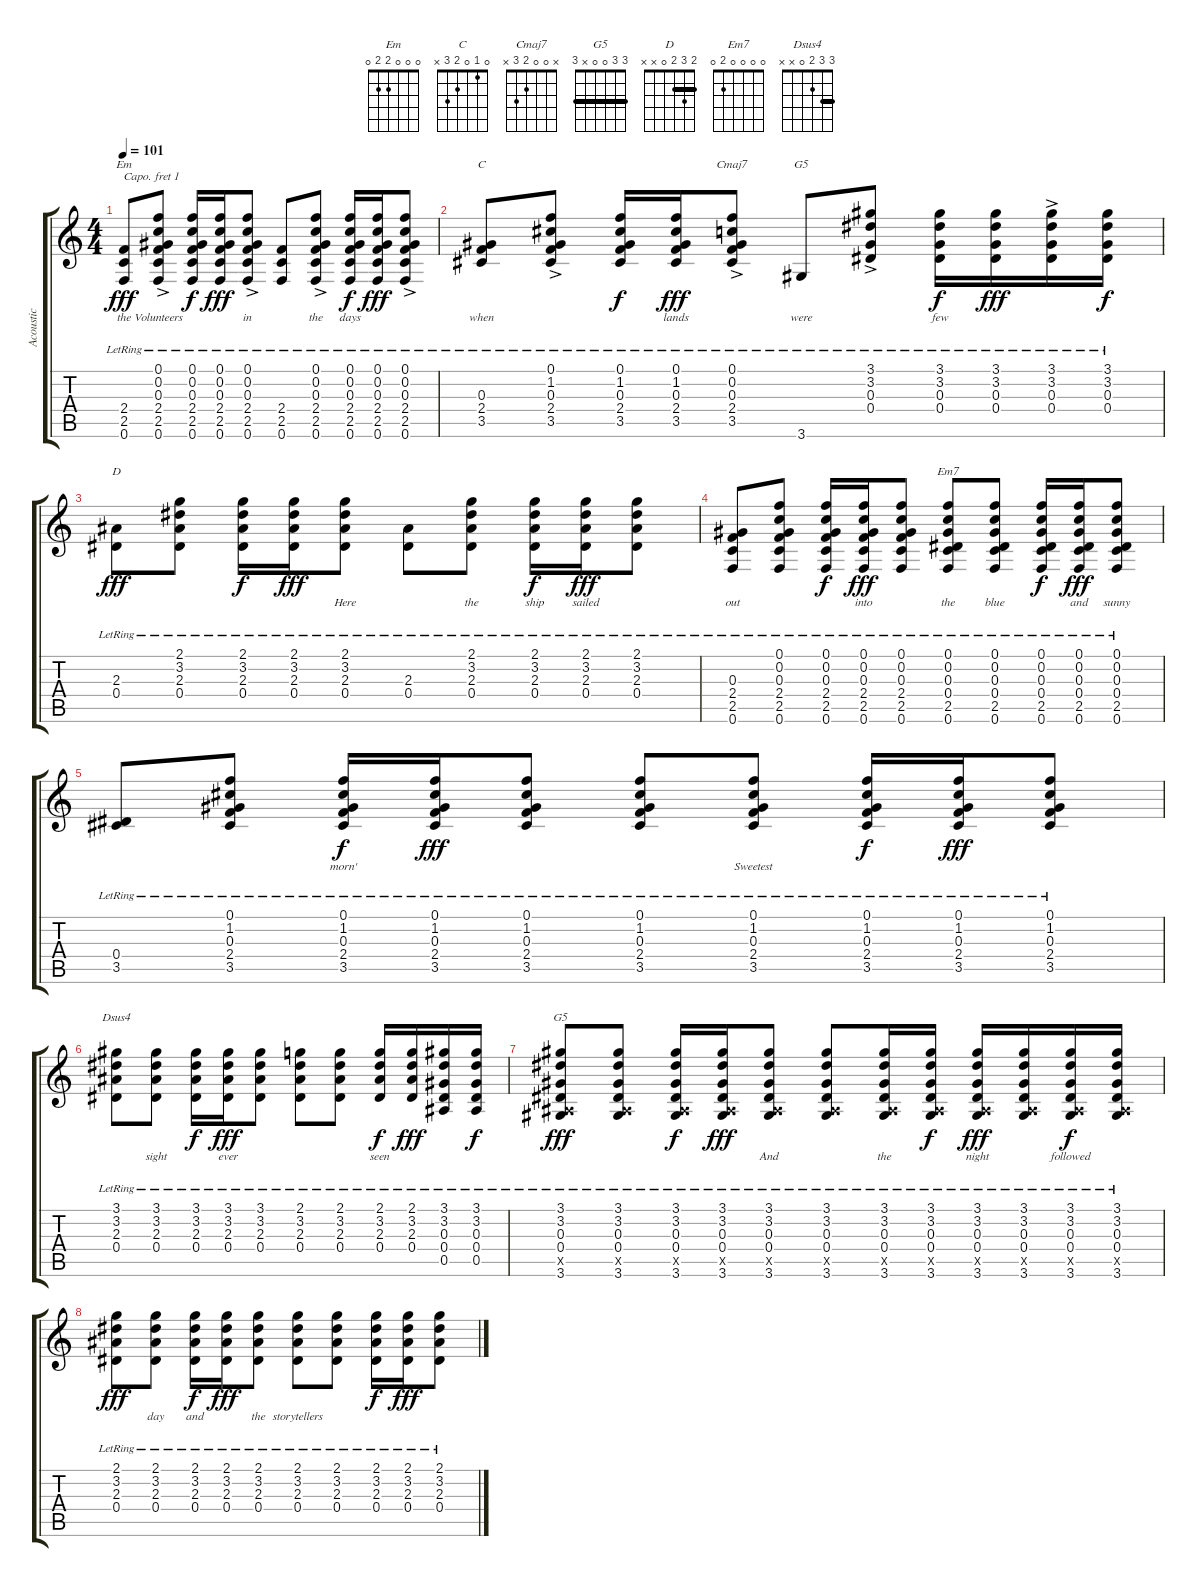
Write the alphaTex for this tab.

\track ("Acoustic" "Acoustic") {instrument acousticguitarsteel}
\staff {score tabs}
\capo 1
\tuning (E4 B3 G3 D3 A2 E2) {hide}
\chord ("Em" 0 0 0 2 2 0)
\chord ("C" 0 1 0 2 3 x)
\chord ("Cmaj7" x 0 0 2 3 x)
\chord ("G5" 3 0 0 0 x 3)
\chord ("D" 2 3 2 0 x x) {barre 2}
\chord ("Em7" 0 0 0 0 2 0)
\chord ("Dsus4" 3 3 2 0 x x) {barre 3}
\chord ("G5" 3 3 0 0 x 3) {barre 3}
\ts (4 4)
\tempo 101
\clef g2
\ks c
(2.4{lr} 2.5{lr} 0.6{lr}).8{ch "Em" lyrics (0 "the") lyrics (1 "") lyrics (2 "") lyrics (3 "") lyrics (4 "") dy fff} (0.1{ac lr} 0.2{ac lr} 0.3{ac lr} 2.4{ac lr} 2.5{ac lr} 0.6{ac lr}).8{lyrics (0 "Volunteers") lyrics (1 "") lyrics (2 "") lyrics (3 "") lyrics (4 "")} (0.1{lr} 0.2{lr} 0.3{lr} 2.4{lr} 2.5{lr} 0.6{lr}).16{lyrics (0 "") lyrics (1 "") lyrics (2 "") lyrics (3 "") lyrics (4 "") dy f} (0.1{lr} 0.2{lr} 0.3{lr} 2.4{lr} 2.5{lr} 0.6{lr}).16{lyrics (0 "") lyrics (1 "") lyrics (2 "") lyrics (3 "") lyrics (4 "") dy fff} (0.1{ac lr} 0.2{ac lr} 0.3{ac lr} 2.4{ac lr} 2.5{ac lr} 0.6{ac lr}).8{lyrics (0 "in") lyrics (1 "") lyrics (2 "") lyrics (3 "") lyrics (4 "")} (2.4{lr} 2.5{lr} 0.6{lr}).8{lyrics (0 "") lyrics (1 "") lyrics (2 "") lyrics (3 "") lyrics (4 "")} (0.1{ac lr} 0.2{ac lr} 0.3{ac lr} 2.4{ac lr} 2.5{ac lr} 0.6{ac lr}).8{lyrics (0 "the") lyrics (1 "") lyrics (2 "") lyrics (3 "") lyrics (4 "")} (0.1{lr} 0.2{lr} 0.3{lr} 2.4{lr} 2.5{lr} 0.6{lr}).16{lyrics (0 "days") lyrics (1 "") lyrics (2 "") lyrics (3 "") lyrics (4 "") dy f} (0.1{lr} 0.2{lr} 0.3{lr} 2.4{lr} 2.5{lr} 0.6{lr}).16{lyrics (0 "") lyrics (1 "") lyrics (2 "") lyrics (3 "") lyrics (4 "") dy fff} (0.1{ac lr} 0.2{ac lr} 0.3{ac lr} 2.4{ac lr} 2.5{ac lr} 0.6{ac lr}).8{lyrics (0 "") lyrics (1 "") lyrics (2 "") lyrics (3 "") lyrics (4 "")} |
(0.3{lr} 2.4{lr} 3.5{lr}).8{ch "C" lyrics (0 "when") lyrics (1 "") lyrics (2 "") lyrics (3 "") lyrics (4 "")} (0.1{ac lr} 1.2{ac lr} 0.3{ac lr} 2.4{ac lr} 3.5{ac lr}).8{lyrics (0 "") lyrics (1 "") lyrics (2 "") lyrics (3 "") lyrics (4 "")} (0.1{lr} 1.2{lr} 0.3{lr} 2.4{lr} 3.5{lr}).16{lyrics (0 "") lyrics (1 "") lyrics (2 "") lyrics (3 "") lyrics (4 "") dy f} (0.1{lr} 1.2{lr} 0.3{lr} 2.4{lr} 3.5{lr}).16{lyrics (0 "lands") lyrics (1 "") lyrics (2 "") lyrics (3 "") lyrics (4 "") dy fff} (0.1{ac lr} 0.2{ac lr} 0.3{ac lr} 2.4{ac lr} 3.5{ac lr}).8{ch "Cmaj7" lyrics (0 "") lyrics (1 "") lyrics (2 "") lyrics (3 "") lyrics (4 "")} 3.6{lr}.8{ch "G5" lyrics (0 "were") lyrics (1 "") lyrics (2 "") lyrics (3 "") lyrics (4 "")} (3.1{ac lr} 3.2{ac lr} 0.3{ac lr} 0.4{ac lr}).8{lyrics (0 "") lyrics (1 "") lyrics (2 "") lyrics (3 "") lyrics (4 "")} (3.1{lr} 3.2{lr} 0.3{lr} 0.4{lr}).16{lyrics (0 "few") lyrics (1 "") lyrics (2 "") lyrics (3 "") lyrics (4 "") dy f} (3.1{lr} 3.2{lr} 0.3{lr} 0.4{lr}).16{lyrics (0 "") lyrics (1 "") lyrics (2 "") lyrics (3 "") lyrics (4 "") dy fff} (3.1{ac lr} 3.2{ac lr} 0.3{ac lr} 0.4{ac lr}).16{lyrics (0 "") lyrics (1 "") lyrics (2 "") lyrics (3 "") lyrics (4 "")} (3.1{lr} 3.2{lr} 0.3{lr} 0.4{lr}).16{lyrics (0 "") lyrics (1 "") lyrics (2 "") lyrics (3 "") lyrics (4 "") dy f} |
(2.3{lr} 0.4{lr}).8{ch "D" lyrics (0 "") lyrics (1 "") lyrics (2 "") lyrics (3 "") lyrics (4 "") dy fff} (2.1{lr} 3.2{lr} 2.3{lr} 0.4{lr}).8{lyrics (0 "") lyrics (1 "") lyrics (2 "") lyrics (3 "") lyrics (4 "")} (2.1{lr} 3.2{lr} 2.3{lr} 0.4{lr}).16{lyrics (0 "") lyrics (1 "") lyrics (2 "") lyrics (3 "") lyrics (4 "") dy f} (2.1{lr} 3.2{lr} 2.3{lr} 0.4{lr}).16{lyrics (0 "") lyrics (1 "") lyrics (2 "") lyrics (3 "") lyrics (4 "") dy fff} (2.1{lr} 3.2{lr} 2.3{lr} 0.4{lr}).8{lyrics (0 "Here") lyrics (1 "") lyrics (2 "") lyrics (3 "") lyrics (4 "")} (2.3{lr} 0.4{lr}).8{lyrics (0 "") lyrics (1 "") lyrics (2 "") lyrics (3 "") lyrics (4 "")} (2.1{lr} 3.2{lr} 2.3{lr} 0.4{lr}).8{lyrics (0 "the") lyrics (1 "") lyrics (2 "") lyrics (3 "") lyrics (4 "")} (2.1{lr} 3.2{lr} 2.3{lr} 0.4{lr}).16{lyrics (0 "ship") lyrics (1 "") lyrics (2 "") lyrics (3 "") lyrics (4 "") dy f} (2.1{lr} 3.2{lr} 2.3{lr} 0.4{lr}).16{lyrics (0 "sailed") lyrics (1 "") lyrics (2 "") lyrics (3 "") lyrics (4 "") dy fff} (2.1{lr} 3.2{lr} 2.3{lr} 0.4{lr}).8{lyrics (0 "") lyrics (1 "") lyrics (2 "") lyrics (3 "") lyrics (4 "")} |
(0.3{lr} 2.4{lr} 2.5{lr} 0.6{lr}).8{lyrics (0 "out") lyrics (1 "") lyrics (2 "") lyrics (3 "") lyrics (4 "")} (0.1{lr} 0.2{lr} 0.3{lr} 2.4{lr} 2.5{lr} 0.6{lr}).8{lyrics (0 "") lyrics (1 "") lyrics (2 "") lyrics (3 "") lyrics (4 "")} (0.1{lr} 0.2{lr} 0.3{lr} 2.4{lr} 2.5{lr} 0.6{lr}).16{lyrics (0 "") lyrics (1 "") lyrics (2 "") lyrics (3 "") lyrics (4 "") dy f} (0.1{lr} 0.2{lr} 0.3{lr} 2.4{lr} 2.5{lr} 0.6{lr}).16{lyrics (0 "into") lyrics (1 "") lyrics (2 "") lyrics (3 "") lyrics (4 "") dy fff} (0.1{lr} 0.2{lr} 0.3{lr} 2.4{lr} 2.5{lr} 0.6{lr}).8{lyrics (0 "") lyrics (1 "") lyrics (2 "") lyrics (3 "") lyrics (4 "")} (0.1{lr} 0.2{lr} 0.3{lr} 0.4{lr} 2.5{lr} 0.6{lr}).8{ch "Em7" lyrics (0 "the") lyrics (1 "") lyrics (2 "") lyrics (3 "") lyrics (4 "")} (0.1{lr} 0.2{lr} 0.3{lr} 0.4{lr} 2.5{lr} 0.6{lr}).8{lyrics (0 "blue") lyrics (1 "") lyrics (2 "") lyrics (3 "") lyrics (4 "")} (0.1{lr} 0.2{lr} 0.3{lr} 0.4{lr} 2.5{lr} 0.6{lr}).16{lyrics (0 "") lyrics (1 "") lyrics (2 "") lyrics (3 "") lyrics (4 "") dy f} (0.1{lr} 0.2{lr} 0.3{lr} 0.4{lr} 2.5{lr} 0.6{lr}).16{lyrics (0 "and") lyrics (1 "") lyrics (2 "") lyrics (3 "") lyrics (4 "") dy fff} (0.1{lr} 0.2{lr} 0.3{lr} 0.4{lr} 2.5{lr} 0.6{lr}).8{lyrics (0 "sunny") lyrics (1 "") lyrics (2 "") lyrics (3 "") lyrics (4 "")} |
(0.4{lr} 3.5{lr}).8{lyrics (0 "") lyrics (1 "") lyrics (2 "") lyrics (3 "") lyrics (4 "")} (0.1{lr} 1.2{lr} 0.3{lr} 2.4{lr} 3.5{lr}).8{lyrics (0 "") lyrics (1 "") lyrics (2 "") lyrics (3 "") lyrics (4 "")} (0.1{lr} 1.2{lr} 0.3{lr} 2.4{lr} 3.5{lr}).16{lyrics (0 "morn'") lyrics (1 "") lyrics (2 "") lyrics (3 "") lyrics (4 "") dy f} (0.1{lr} 1.2{lr} 0.3{lr} 2.4{lr} 3.5{lr}).16{lyrics (0 "") lyrics (1 "") lyrics (2 "") lyrics (3 "") lyrics (4 "") dy fff} (0.1{lr} 1.2{lr} 0.3{lr} 2.4{lr} 3.5{lr}).8{lyrics (0 "") lyrics (1 "") lyrics (2 "") lyrics (3 "") lyrics (4 "")} (0.1{lr} 1.2{lr} 0.3{lr} 2.4{lr} 3.5{lr}).8{lyrics (0 "") lyrics (1 "") lyrics (2 "") lyrics (3 "") lyrics (4 "")} (0.1{lr} 1.2{lr} 0.3{lr} 2.4{lr} 3.5{lr}).8{lyrics (0 "Sweetest") lyrics (1 "") lyrics (2 "") lyrics (3 "") lyrics (4 "")} (0.1{lr} 1.2{lr} 0.3{lr} 2.4{lr} 3.5{lr}).16{lyrics (0 "") lyrics (1 "") lyrics (2 "") lyrics (3 "") lyrics (4 "") dy f} (0.1{lr} 1.2{lr} 0.3{lr} 2.4{lr} 3.5{lr}).16{lyrics (0 "") lyrics (1 "") lyrics (2 "") lyrics (3 "") lyrics (4 "") dy fff} (0.1{lr} 1.2{lr} 0.3{lr} 2.4{lr} 3.5{lr}).8{lyrics (0 "") lyrics (1 "") lyrics (2 "") lyrics (3 "") lyrics (4 "")} |
(3.1{lr} 3.2{lr} 2.3{lr} 0.4{lr}).8{ch "Dsus4" lyrics (0 "") lyrics (1 "") lyrics (2 "") lyrics (3 "") lyrics (4 "")} (3.1{lr} 3.2{lr} 2.3{lr} 0.4{lr}).8{lyrics (0 "sight") lyrics (1 "") lyrics (2 "") lyrics (3 "") lyrics (4 "")} (3.1{lr} 3.2{lr} 2.3{lr} 0.4{lr}).16{lyrics (0 "") lyrics (1 "") lyrics (2 "") lyrics (3 "") lyrics (4 "") dy f} (3.1{lr} 3.2{lr} 2.3{lr} 0.4{lr}).16{lyrics (0 "ever") lyrics (1 "") lyrics (2 "") lyrics (3 "") lyrics (4 "") dy fff} (3.1{lr} 3.2{lr} 2.3{lr} 0.4{lr}).8{lyrics (0 "") lyrics (1 "") lyrics (2 "") lyrics (3 "") lyrics (4 "")} (2.1{lr} 3.2{lr} 2.3{lr} 0.4{lr}).8{lyrics (0 "") lyrics (1 "") lyrics (2 "") lyrics (3 "") lyrics (4 "")} (2.1{lr} 3.2{lr} 2.3{lr} 0.4{lr}).8{lyrics (0 "") lyrics (1 "") lyrics (2 "") lyrics (3 "") lyrics (4 "")} (2.1{lr} 3.2{lr} 2.3{lr} 0.4{lr}).16{lyrics (0 "seen") lyrics (1 "") lyrics (2 "") lyrics (3 "") lyrics (4 "") dy f} (2.1{lr} 3.2{lr} 2.3{lr} 0.4{lr}).16{lyrics (0 "") lyrics (1 "") lyrics (2 "") lyrics (3 "") lyrics (4 "") dy fff} (3.1{lr} 3.2{lr} 0.3{lr} 0.4{lr} 0.5{lr}).16{lyrics (0 "") lyrics (1 "") lyrics (2 "") lyrics (3 "") lyrics (4 "")} (3.1{lr} 3.2{lr} 0.3{lr} 0.4{lr} 0.5{lr}).16{lyrics (0 "") lyrics (1 "") lyrics (2 "") lyrics (3 "") lyrics (4 "") dy f} |
(3.1{lr} 3.2{lr} 0.3{lr} 0.4{lr} 0.5{x} 3.6{lr}).8{ch "G5" lyrics (0 "") lyrics (1 "") lyrics (2 "") lyrics (3 "") lyrics (4 "") dy fff} (3.1{lr} 3.2{lr} 0.3{lr} 0.4{lr} 0.5{x} 3.6{lr}).8{lyrics (0 "") lyrics (1 "") lyrics (2 "") lyrics (3 "") lyrics (4 "")} (3.1{lr} 3.2{lr} 0.3{lr} 0.4{lr} 0.5{x} 3.6{lr}).16{lyrics (0 "") lyrics (1 "") lyrics (2 "") lyrics (3 "") lyrics (4 "") dy f} (3.1{lr} 3.2{lr} 0.3{lr} 0.4{lr} 0.5{x} 3.6{lr}).16{lyrics (0 "") lyrics (1 "") lyrics (2 "") lyrics (3 "") lyrics (4 "") dy fff} (3.1{lr} 3.2{lr} 0.3{lr} 0.4{lr} 0.5{x} 3.6{lr}).8{lyrics (0 "And") lyrics (1 "") lyrics (2 "") lyrics (3 "") lyrics (4 "")} (3.1{lr} 3.2{lr} 0.3{lr} 0.4{lr} 0.5{x} 3.6{lr}).8{lyrics (0 "") lyrics (1 "") lyrics (2 "") lyrics (3 "") lyrics (4 "")} (3.1{lr} 3.2{lr} 0.3{lr} 0.4{lr} 0.5{x} 3.6{lr}).16{lyrics (0 "the") lyrics (1 "") lyrics (2 "") lyrics (3 "") lyrics (4 "")} (3.1{lr} 3.2{lr} 0.3{lr} 0.4{lr} 0.5{x} 3.6{lr}).16{lyrics (0 "") lyrics (1 "") lyrics (2 "") lyrics (3 "") lyrics (4 "") dy f} (3.1{lr} 3.2{lr} 0.3{lr} 0.4{lr} 0.5{x} 3.6{lr}).16{lyrics (0 "night") lyrics (1 "") lyrics (2 "") lyrics (3 "") lyrics (4 "") dy fff} (3.1{lr} 3.2{lr} 0.3{lr} 0.4{lr} 0.5{x} 3.6{lr}).16{lyrics (0 "") lyrics (1 "") lyrics (2 "") lyrics (3 "") lyrics (4 "")} (3.1{lr} 3.2{lr} 0.3{lr} 0.4{lr} 0.5{x} 3.6{lr}).16{lyrics (0 "followed") lyrics (1 "") lyrics (2 "") lyrics (3 "") lyrics (4 "") dy f} (3.1{lr} 3.2{lr} 0.3{lr} 0.4{lr} 0.5{x} 3.6{lr}).16{lyrics (0 "") lyrics (1 "") lyrics (2 "") lyrics (3 "") lyrics (4 "")} |
(2.1{lr} 3.2{lr} 2.3{lr} 0.4{lr}).8{lyrics (0 "") lyrics (1 "") lyrics (2 "") lyrics (3 "") lyrics (4 "") dy fff} (2.1{lr} 3.2{lr} 2.3{lr} 0.4{lr}).8{lyrics (0 "day") lyrics (1 "") lyrics (2 "") lyrics (3 "") lyrics (4 "")} (2.1{lr} 3.2{lr} 2.3{lr} 0.4{lr}).16{lyrics (0 "and") lyrics (1 "") lyrics (2 "") lyrics (3 "") lyrics (4 "") dy f} (2.1{lr} 3.2{lr} 2.3{lr} 0.4{lr}).16{lyrics (0 "") lyrics (1 "") lyrics (2 "") lyrics (3 "") lyrics (4 "") dy fff} (2.1{lr} 3.2{lr} 2.3{lr} 0.4{lr}).8{lyrics (0 "the") lyrics (1 "") lyrics (2 "") lyrics (3 "") lyrics (4 "")} (2.1{lr} 3.2{lr} 2.3{lr} 0.4{lr}).8{lyrics (0 "storytellers") lyrics (1 "") lyrics (2 "") lyrics (3 "") lyrics (4 "")} (2.1{lr} 3.2{lr} 2.3{lr} 0.4{lr}).8{lyrics (0 "") lyrics (1 "") lyrics (2 "") lyrics (3 "") lyrics (4 "")} (2.1{lr} 3.2{lr} 2.3{lr} 0.4{lr}).16{lyrics (0 "") lyrics (1 "") lyrics (2 "") lyrics (3 "") lyrics (4 "") dy f} (2.1{lr} 3.2{lr} 2.3{lr} 0.4{lr}).16{lyrics (0 "") lyrics (1 "") lyrics (2 "") lyrics (3 "") lyrics (4 "") dy fff} (2.1{lr} 3.2{lr} 2.3{lr} 0.4{lr}).8{lyrics (0 "") lyrics (1 "") lyrics (2 "") lyrics (3 "") lyrics (4 "")}
